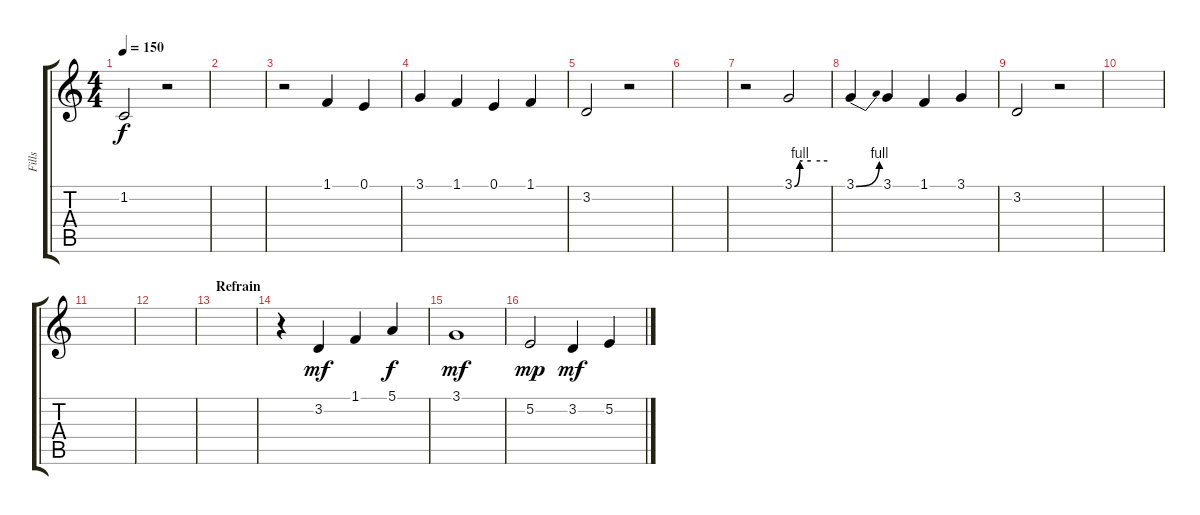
\track ("Fills" "Fills") {instrument flute}
\staff {score tabs}
\tuning (E4 B3 G3 D3 A2 E2) {hide}
\ts (4 4)
\tempo 150
\clef g2
\ks c
1.2.2{dy f} r.2 |
|
r.2 1.1.4 0.1.4 |
3.1.4 1.1.4 0.1.4 1.1.4 |
3.2.2 r.2 |
|
r.2 3.1{be (custom 0 0 10 4 15 4 30 4 60 4)}.2 |
3.1{be (bend 0 0 60 4)}.4 3.1.4 1.1.4 3.1.4 |
3.2.2 r.2 |
|
|
|
\section ("" "Refrain")
|
r.4 3.2.4{dy mf} 1.1.4 5.1.4{dy f} |
3.1.1{dy mf} |
5.2.2{dy mp} 3.2.4{dy mf} 5.2.4
